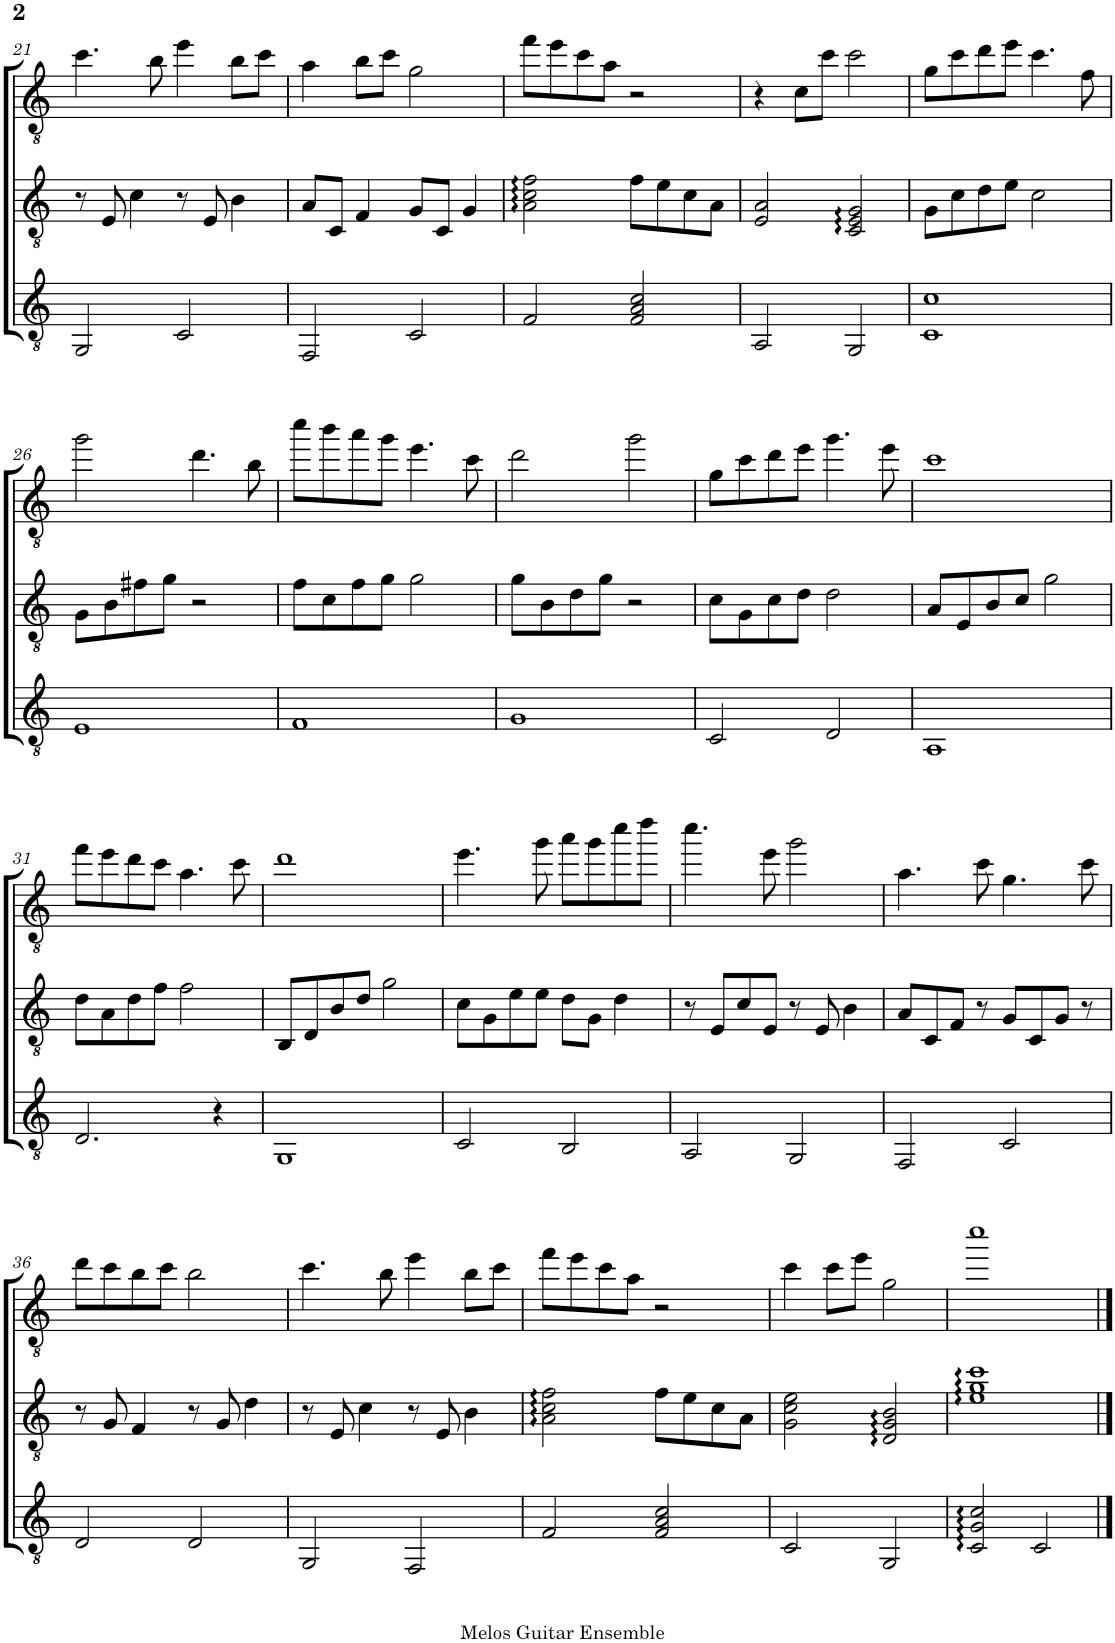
**kern	**kern	**kern
*part3	*part2	*part1
*staff3	*staff2	*staff1
*I"Gt-3	*I"Gt-2	*I"Gt-1
!!LO:PB:g=z
*clefGv2	*clefGv2	*clefGv2
*k[]	*k[]	*k[]
*M4/4	*M4/4	*M4/4
=21	=21	=21
2GG/	8r	4.cc\
.	8E/	.
.	4c\	.
.	.	8b\
2C/	8r	4ee\
.	8E/	.
.	4B\	8b\L
.	.	8cc\J
=22	=22	=22
2FF/	8A/L	4a\
.	8C/J	.
.	4F/	8b\L
.	.	8cc\J
2C/	8G/L	2g\
.	8C/J	.
.	4G/	.
=23	=23	=23
2F/	2A\:: 2c\:: 2f\::	8ff\L
.	.	8ee\
.	.	8cc\
.	.	8a\J
2F/ 2A/ 2c/	8f\L	2r
.	8e\	.
.	8c\	.
.	8A\J	.
=24	=24	=24
2AA/	2E/ 2A/	4r
.	.	8c\L
.	.	8cc\J
2GG/	2C/:: 2E/:: 2G/::	2cc\
=25	=25	=25
1C 1c	8G\L	8g\L
.	8c\	8cc\
.	8d\	8dd\
.	8e\J	8ee\J
.	2c\	4.cc\
.	.	8e\
!!LO:LB:g=z
=26	=26	=26
1E	8G\L	2gg\
.	8B\	.
.	8f#X\	.
.	8g\J	.
.	2r	4.dd\
.	.	8b\
=27	=27	=27
1F	8f\L	8ccc\L
.	8c\	8bb\
.	8f\	8aa\
.	8g\J	8gg\J
.	2g\	4.ee\
.	.	8cc\
=28	=28	=28
1G	8g\L	2dd\
.	8B\	.
.	8d\	.
.	8g\J	.
.	2r	2gg\
=29	=29	=29
2C/	8c\L	8g\L
.	8G\	8cc\
.	8c\	8dd\
.	8d\J	8ee\J
2D/	2d\	4.gg\
.	.	8ee\
=30	=30	=30
1AA	8A/L	1cc
.	8E/	.
.	8B/	.
.	8c/J	.
.	2g\	.
!!LO:LB:g=z
=31	=31	=31
2.D/	8d\L	8ff\L
.	8A\	8ee\
.	8d\	8dd\
.	8f\J	8cc\J
.	2f\	4.a\
4r	.	.
.	.	8cc\
=32	=32	=32
1GG	8BB/L	1dd
.	8D/	.
.	8B/	.
.	8d/J	.
.	2g\	.
=33	=33	=33
2C/	8c\L	4.ee\
.	8G\	.
.	8e\	.
.	8e\J	8gg\
2BB/	8d\L	8aa\L
.	8G\J	8gg\
.	4d\	8ccc\
.	.	8ddd\J
=34	=34	=34
2AA/	8r	4.ccc\
.	8E/L	.
.	8c/	.
.	8E/J	8ee\
2GG/	8r	2gg\
.	8E/	.
.	4B\	.
=35	=35	=35
2FF/	8A/L	4.a\
.	8C/	.
.	8F/J	.
.	8r	8cc\
2C/	8G/L	4.g\
.	8C/	.
.	8G/J	.
.	8r	8cc\
!!LO:LB:g=z
=36	=36	=36
2D/	8r	8dd\L
.	8G/	8cc\
.	4F/	8b\
.	.	8cc\J
2D/	8r	2b\
.	8G/	.
.	4d\	.
=37	=37	=37
2GG/	8r	4.cc\
.	8E/	.
.	4c\	.
.	.	8b\
2FF/	8r	4ee\
.	8E/	.
.	4B\	8b\L
.	.	8cc\J
=38	=38	=38
2F/	2A\:: 2c\:: 2f\::	8ff\L
.	.	8ee\
.	.	8cc\
.	.	8a\J
2F/ 2A/ 2c/	8f\L	2r
.	8e\	.
.	8c\	.
.	8A\J	.
=39	=39	=39
2C/	2G\ 2c\ 2e\	4cc\
.	.	8cc\L
.	.	8ee\J
2GG/	2D/:: 2G/:: 2B/::	2g\
=40	=40	=40
2C/:: 2G/:: 2c/::	1e:: 1g:: 1cc::	1ccc
2C/	.	.
==	==	==
*-	*-	*-
